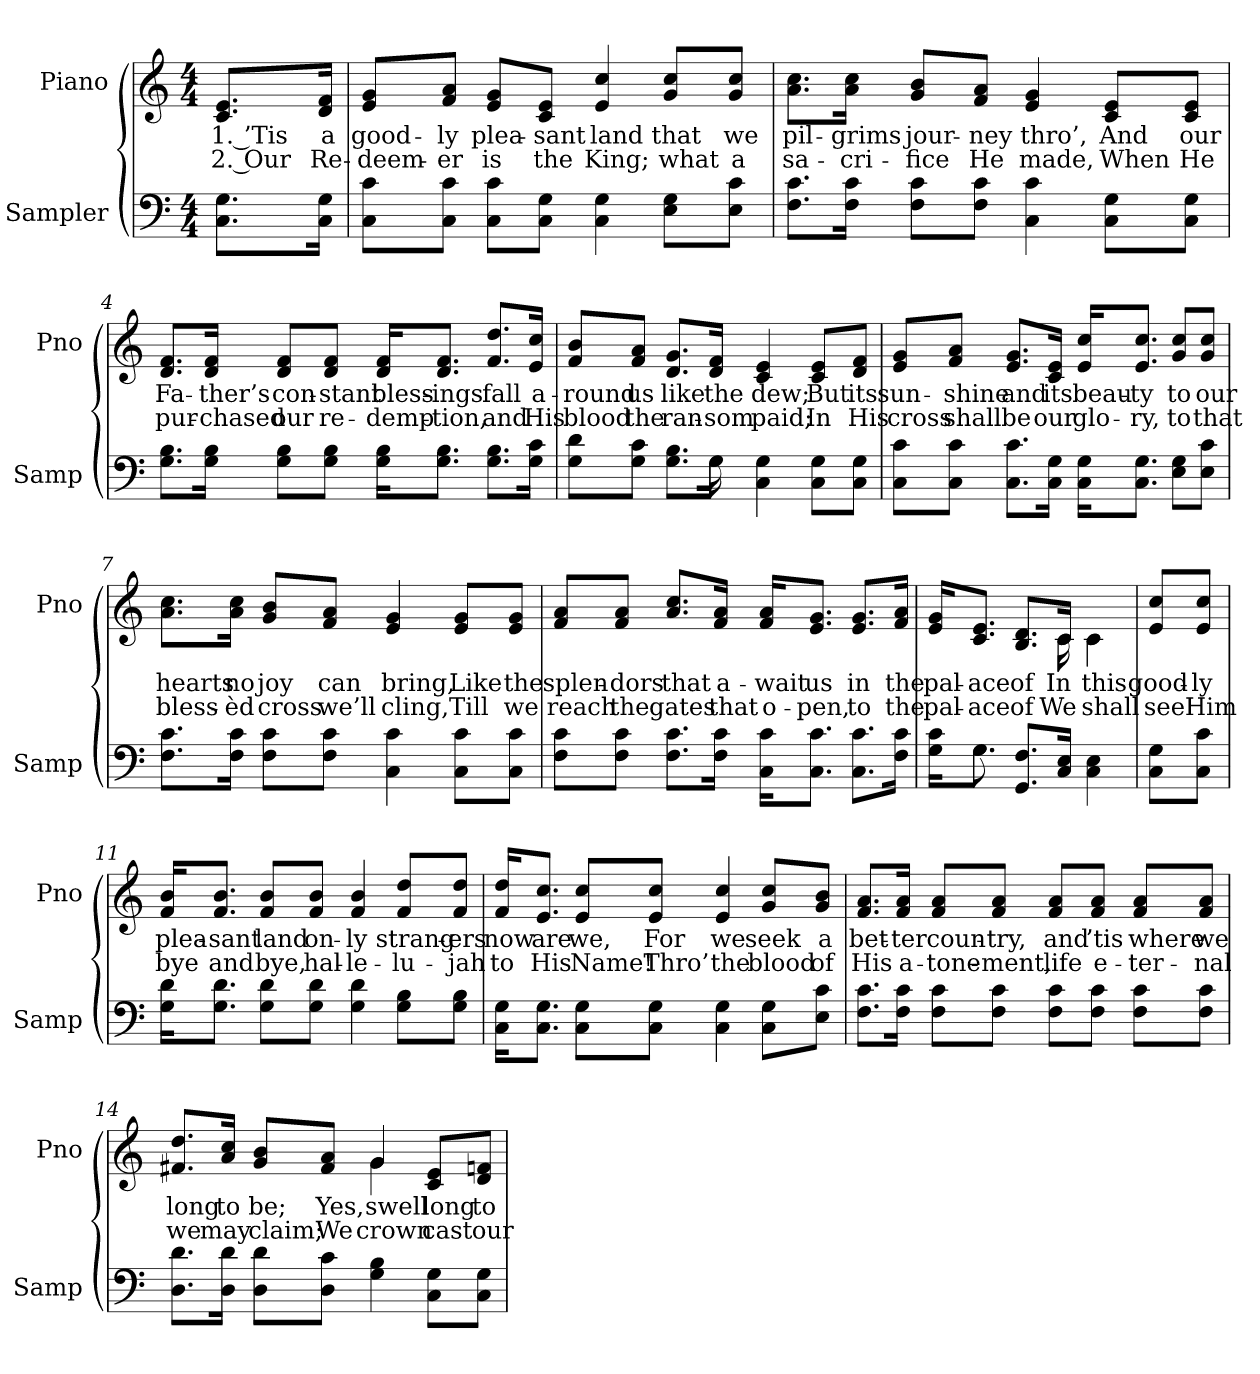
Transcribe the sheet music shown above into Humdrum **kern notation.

**kern	**text	**kern	**text	**text
*part2	*part2	*part1	*part1	*part1
*staff2	*staff2	*staff1	*staff1	*staff1
*I"Sampler	*	*I"Piano	*	*
*I'Samp	*	*I'Pno	*	*
*clefF4	*	*clefG2	*	*
*M4/4	*	*M4/4	*	*
=1	=1	=1	=1	=1
8.C\ 8.G\L	.	8.c/ 8.e/L	1. ’Tis	2. Our
16C\ 16G\Jk	.	16d/ 16f/Jk	a	Re-
=2	=2	=2	=2	=2
8C\ 8c\L	.	8e/ 8g/L	good-	-deem-
8C\ 8c\J	.	8f/ 8a/J	-ly	-er
8C\ 8c\L	.	8e/ 8g/L	plea-	is
8C\ 8G\J	.	8c/ 8e/J	-sant	the
4C 4G	.	4e 4cc	land	King;
8E\ 8G\L	.	8g/ 8cc/L	that	what
8E\ 8c\J	.	8g/ 8cc/J	we	a
=3	=3	=3	=3	=3
8.F\ 8.c\L	.	8.a\ 8.cc\L	pil-	sa-
16F\ 16c\Jk	.	16a\ 16cc\Jk	-grims	-cri-
8F\ 8c\L	.	8g/ 8b/L	jour-	-fice
8F\ 8c\J	.	8f/ 8a/J	-ney	He
4C 4c	.	4e 4g	thro’,	made,
8C\ 8G\L	.	8c/ 8e/L	And	When
8C\ 8G\J	.	8c/ 8e/J	our	He
=4	=4	=4	=4	=4
8.G\ 8.B\L	.	8.d/ 8.f/L	Fa-	pur-
16G\ 16B\Jk	.	16d/ 16f/Jk	-ther’s	-chased
8G\ 8B\L	.	8d/ 8f/L	con-	our
8G\ 8B\J	.	8d/ 8f/J	-stant	re-
16G\ 16B\KL	.	16d/ 16f/KL	bless-	-demp-
8.G\ 8.B\J	.	8.d/ 8.f/J	-ings	-tion,
8.G\ 8.B\L	.	8.f/ 8.dd/L	fall	and
16G\ 16c\Jk	.	16e/ 16cc/Jk	a-	His
=5	=5	=5	=5	=5
*^	*	*	*	*
8G\ 8d\L	4..ryy	.	8f/ 8b/L	-round	blood
8G\ 8c\J	.	.	8f/ 8a/J	us	the
8.G\ 8.B\L	.	.	8.d/ 8.g/L	like	ran-
16G\Jk	16G	.	16d/ 16f/Jk	the	-som
4C 4G	2ryy	.	4c 4e	dew;	paid;
8C\ 8G\L	.	.	8c/ 8e/L	But	In
8C\ 8G\J	.	.	8d/ 8f/J	its	His
*v	*v	*	*	*	*
=6	=6	=6	=6	=6
8C\ 8c\L	.	8e/ 8g/L	sun-	cross
8C\ 8c\J	.	8f/ 8a/J	-shine	shall
8.C\ 8.c\L	.	8.e/ 8.g/L	and	be
16C\ 16G\Jk	.	16c/ 16e/Jk	its	our
16C\ 16G\KL	.	16e/ 16cc/KL	beau-	glo-
8.C\ 8.G\J	.	8.e/ 8.cc/J	-ty	-ry,
8E\ 8G\L	.	8g/ 8cc/L	to	to
8E\ 8c\J	.	8g/ 8cc/J	our	that
=7	=7	=7	=7	=7
8.F\ 8.c\L	.	8.a\ 8.cc\L	hearts	bless-
16F\ 16c\Jk	.	16a\ 16cc\Jk	no	-èd
8F\ 8c\L	.	8g/ 8b/L	joy	cross
8F\ 8c\J	.	8f/ 8a/J	can	we’ll
4C 4c	.	4e 4g	bring,	cling,
8C\ 8c\L	.	8e/ 8g/L	Like	Till
8C\ 8c\J	.	8e/ 8g/J	the	we
=8	=8	=8	=8	=8
8F\ 8c\L	.	8f/ 8a/L	splen-	reach
8F\ 8c\J	.	8f/ 8a/J	-dors	the
8.F\ 8.c\L	.	8.a/ 8.cc/L	that	gates
16F\ 16c\Jk	.	16f/ 16a/Jk	a-	that
16C\ 16c\KL	.	16f/ 16a/KL	-wait	o-
8.C\ 8.c\J	.	8.e/ 8.g/J	us	-pen,
8.C\ 8.c\L	.	8.e/ 8.g/L	in	to
16F\ 16c\Jk	.	16f/ 16a/Jk	the	the
=9	=9	=9	=9	=9
*^	*	*^	*	*
16G\ 16c\KL	16ryy	.	16e/ 16g/KL	4..ryy	pal-	pal-
8.G\J	8.G	.	8.c/ 8.e/J	.	-ace	-ace
8.GG/ 8.F/L	2ryy	.	8.B/ 8.d/L	.	of	of
16C/ 16E/Jk	.	.	16c/Jk	16c	In	We
4C 4E	.	.	4c\	4c	this	shall
*v	*v	*	*	*	*	*
*	*	*v	*v	*	*
=10	=10	=10	=10	=10
8C\ 8G\L	.	8e/ 8cc/L	good-	see
8C\ 8c\J	.	8e/ 8cc/J	-ly	Him
=11	=11	=11	=11	=11
16G\ 16d\KL	.	16f/ 16b/KL	plea-	bye
8.G\ 8.d\J	.	8.f/ 8.b/J	-sant	and
8G\ 8d\L	.	8f/ 8b/L	land	bye,
8G\ 8d\J	.	8f/ 8b/J	on-	hal-
4G 4d	.	4f 4b	-ly	-le-
8G\ 8B\L	.	8f/ 8dd/L	strang-	-lu-
8G\ 8B\J	.	8f/ 8dd/J	-ers	-jah
=12	=12	=12	=12	=12
16C\ 16G\KL	.	16f/ 16dd/KL	now	to
8.C\ 8.G\J	.	8.e/ 8.cc/J	are	His
8C\ 8G\L	.	8e/ 8cc/L	we,	Name!
8C\ 8G\J	.	8e/ 8cc/J	For	Thro’
4C 4G	.	4e 4cc	we	the
8C\ 8G\L	.	8g/ 8cc/L	seek	blood
8E\ 8c\J	.	8g/ 8b/J	a	of
=13	=13	=13	=13	=13
8.F\ 8.c\L	.	8.f/ 8.a/L	bet-	His
16F\ 16c\Jk	.	16f/ 16a/Jk	-ter	a-
8F\ 8c\L	.	8f/ 8a/L	coun-	-tone-
8F\ 8c\J	.	8f/ 8a/J	-try,	-ment,
8F\ 8c\L	.	8f/ 8a/L	and	life
8F\ 8c\J	.	8f/ 8a/J	’tis	e-
8F\ 8c\L	.	8f/ 8a/L	where	-ter-
8F\ 8c\J	.	8f/ 8a/J	we	-nal
=14	=14	=14	=14	=14
*	*	*^	*	*
8.D\ 8.d\L	.	8.f#X/ 8.dd/L	2ryy	long	we
16D\ 16d\Jk	.	16a/ 16cc/Jk	.	to	may
8D\ 8d\L	.	8g/ 8b/L	.	be;	claim;
8D\ 8c\J	.	8f#/ 8a/J	.	Yes,	We
4G 4B	.	4g/	4g	swell	crown
8C\ 8G\L	.	8c/ 8e/L	4ryy	long	cast
8C\ 8G\J	.	8d/ 8fn/J	.	to	our
*	*	*v	*v	*	*
=	=	=	=	=
*-	*-	*-	*-	*-
